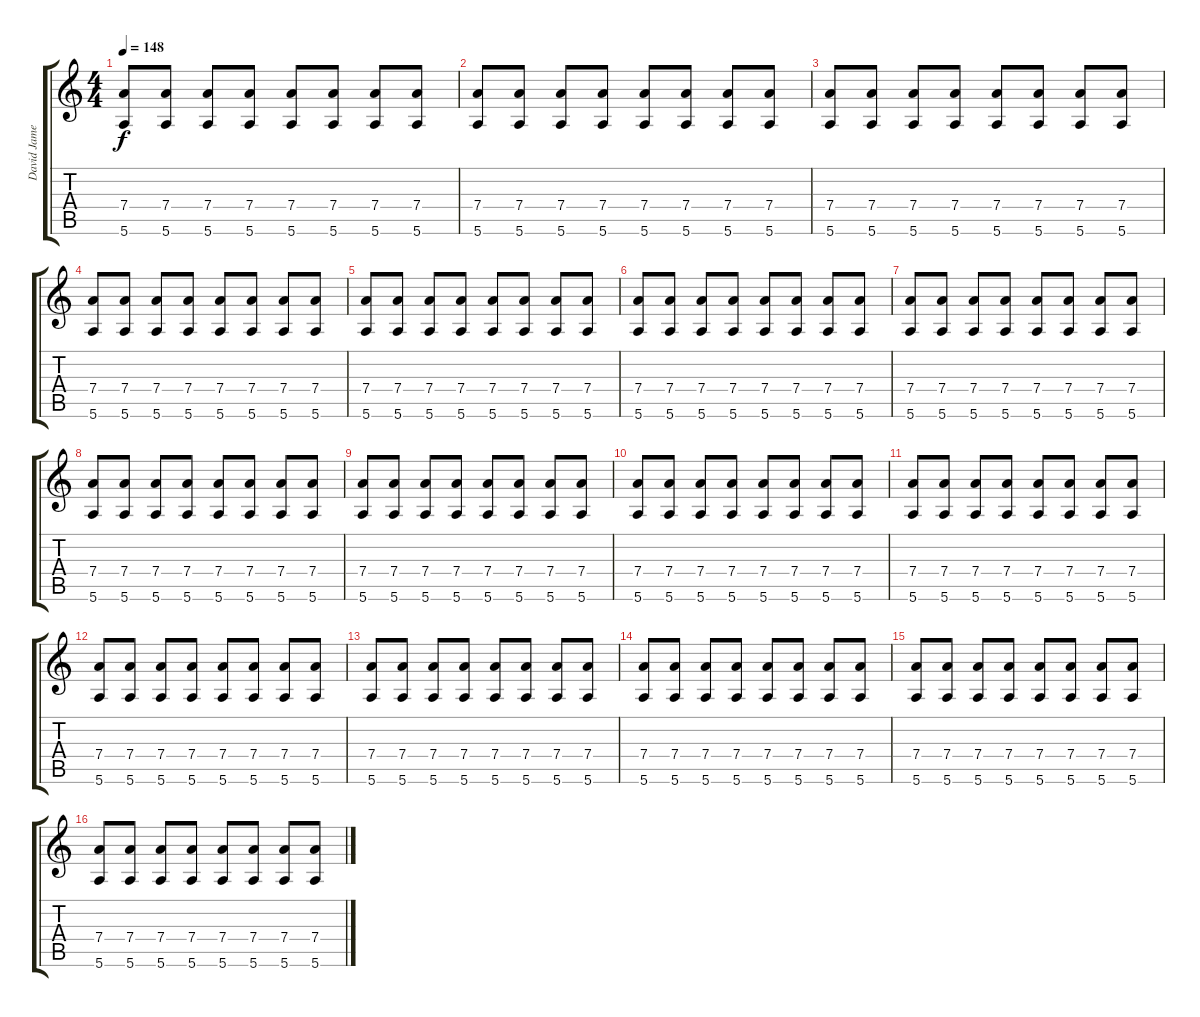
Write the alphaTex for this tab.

\track ("David James Kennedy - Guitar" "David Jame") {instrument electricguitarclean}
\staff {score tabs}
\tuning (E4 B3 G3 D3 A2 E2) {hide}
\ts (4 4)
\tempo 148
\clef g2
\ks c
(7.4 5.6).8{dy f} (7.4 5.6).8 (7.4 5.6).8 (7.4 5.6).8 (7.4 5.6).8 (7.4 5.6).8 (7.4 5.6).8 (7.4 5.6).8 |
(7.4 5.6).8 (7.4 5.6).8 (7.4 5.6).8 (7.4 5.6).8 (7.4 5.6).8 (7.4 5.6).8 (7.4 5.6).8 (7.4 5.6).8 |
(7.4 5.6).8 (7.4 5.6).8 (7.4 5.6).8 (7.4 5.6).8 (7.4 5.6).8 (7.4 5.6).8 (7.4 5.6).8 (7.4 5.6).8 |
(7.4 5.6).8 (7.4 5.6).8 (7.4 5.6).8 (7.4 5.6).8 (7.4 5.6).8 (7.4 5.6).8 (7.4 5.6).8 (7.4 5.6).8 |
(7.4 5.6).8 (7.4 5.6).8 (7.4 5.6).8 (7.4 5.6).8 (7.4 5.6).8 (7.4 5.6).8 (7.4 5.6).8 (7.4 5.6).8 |
(7.4 5.6).8 (7.4 5.6).8 (7.4 5.6).8 (7.4 5.6).8 (7.4 5.6).8 (7.4 5.6).8 (7.4 5.6).8 (7.4 5.6).8 |
(7.4 5.6).8 (7.4 5.6).8 (7.4 5.6).8 (7.4 5.6).8 (7.4 5.6).8 (7.4 5.6).8 (7.4 5.6).8 (7.4 5.6).8 |
(7.4 5.6).8 (7.4 5.6).8 (7.4 5.6).8 (7.4 5.6).8 (7.4 5.6).8 (7.4 5.6).8 (7.4 5.6).8 (7.4 5.6).8 |
(7.4 5.6).8 (7.4 5.6).8 (7.4 5.6).8 (7.4 5.6).8 (7.4 5.6).8 (7.4 5.6).8 (7.4 5.6).8 (7.4 5.6).8 |
(7.4 5.6).8 (7.4 5.6).8 (7.4 5.6).8 (7.4 5.6).8 (7.4 5.6).8 (7.4 5.6).8 (7.4 5.6).8 (7.4 5.6).8 |
(7.4 5.6).8 (7.4 5.6).8 (7.4 5.6).8 (7.4 5.6).8 (7.4 5.6).8 (7.4 5.6).8 (7.4 5.6).8 (7.4 5.6).8 |
(7.4 5.6).8 (7.4 5.6).8 (7.4 5.6).8 (7.4 5.6).8 (7.4 5.6).8 (7.4 5.6).8 (7.4 5.6).8 (7.4 5.6).8 |
(7.4 5.6).8 (7.4 5.6).8 (7.4 5.6).8 (7.4 5.6).8 (7.4 5.6).8 (7.4 5.6).8 (7.4 5.6).8 (7.4 5.6).8 |
(7.4 5.6).8 (7.4 5.6).8 (7.4 5.6).8 (7.4 5.6).8 (7.4 5.6).8 (7.4 5.6).8 (7.4 5.6).8 (7.4 5.6).8 |
(7.4 5.6).8 (7.4 5.6).8 (7.4 5.6).8 (7.4 5.6).8 (7.4 5.6).8 (7.4 5.6).8 (7.4 5.6).8 (7.4 5.6).8 |
(7.4 5.6).8 (7.4 5.6).8 (7.4 5.6).8 (7.4 5.6).8 (7.4 5.6).8 (7.4 5.6).8 (7.4 5.6).8 (7.4 5.6).8
